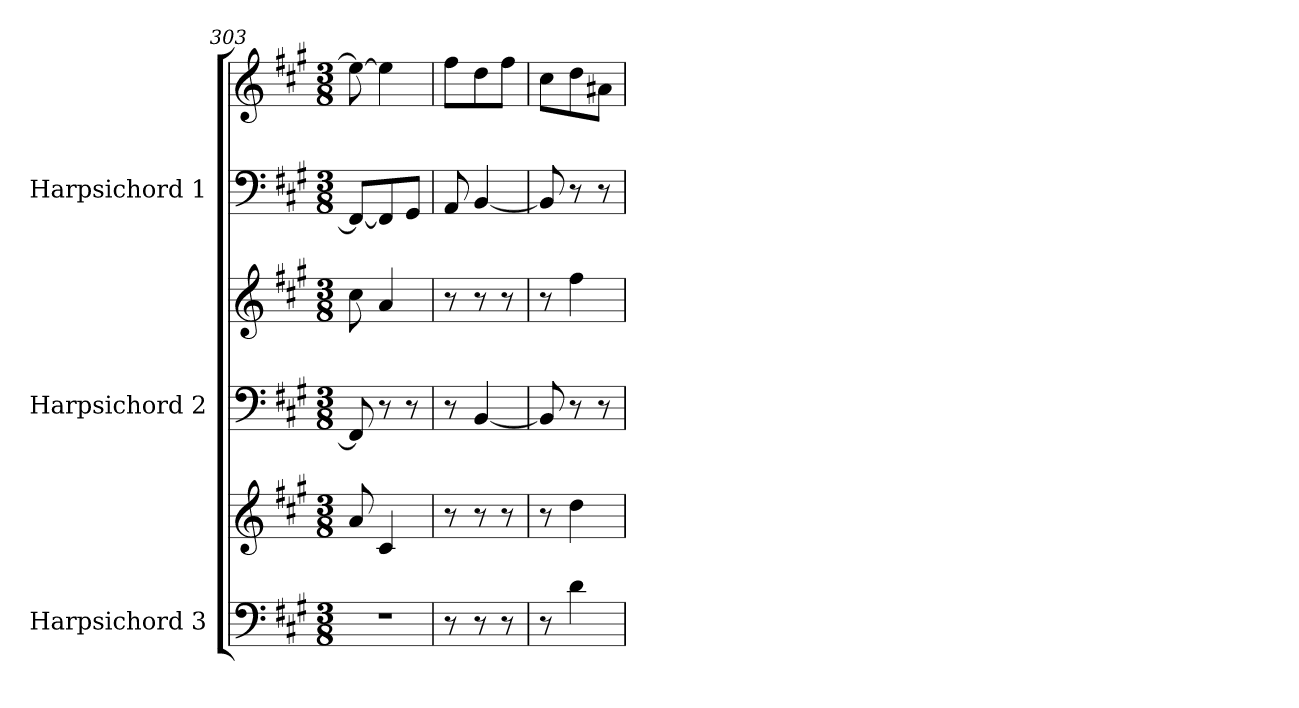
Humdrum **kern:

**kern	**kern	**kern	**kern	**kern	**kern
*part3	*part3	*part2	*part2	*part1	*part1
*staff6	*staff5	*staff4	*staff3	*staff2	*staff1
*I"Harpsichord 3	*	*I"Harpsichord 2	*	*I"Harpsichord 1	*
*I'Hp	*	*I'Hp	*	*I'Hp	*
*clefF4	*clefG2	*clefF4	*clefG2	*clefF4	*clefG2
*k[f#c#g#]	*k[f#c#g#]	*k[f#c#g#]	*k[f#c#g#]	*k[f#c#g#]	*k[f#c#g#]
*M3/8	*M3/8	*M3/8	*M3/8	*M3/8	*M3/8
=303	=303	=303	=303	=303	=303
4.r	8a/	8FF#/]	8cc#\	8FF#/L_	8ee#\_
.	4c#/	8r	4a/	8FF#/]	4ee#\]
.	.	8r	.	8GG#/J	.
!!LO:PB:g=z
=304	=304	=304	=304	=304	=304
8r	8r	8r	8r	8AA/	8ff#\L
8r	8r	[4BB/	8r	[4BB/	8dd\
8r	8r	.	8r	.	8ff#\J
=305	=305	=305	=305	=305	=305
8r	8r	8BB/]	8r	8BB/]	8cc#\L
4d\	4dd\	8r	4ff#\	8r	8dd\
.	.	8r	.	8r	8a#X\J
=	=	=	=	=	=
*-	*-	*-	*-	*-	*-
